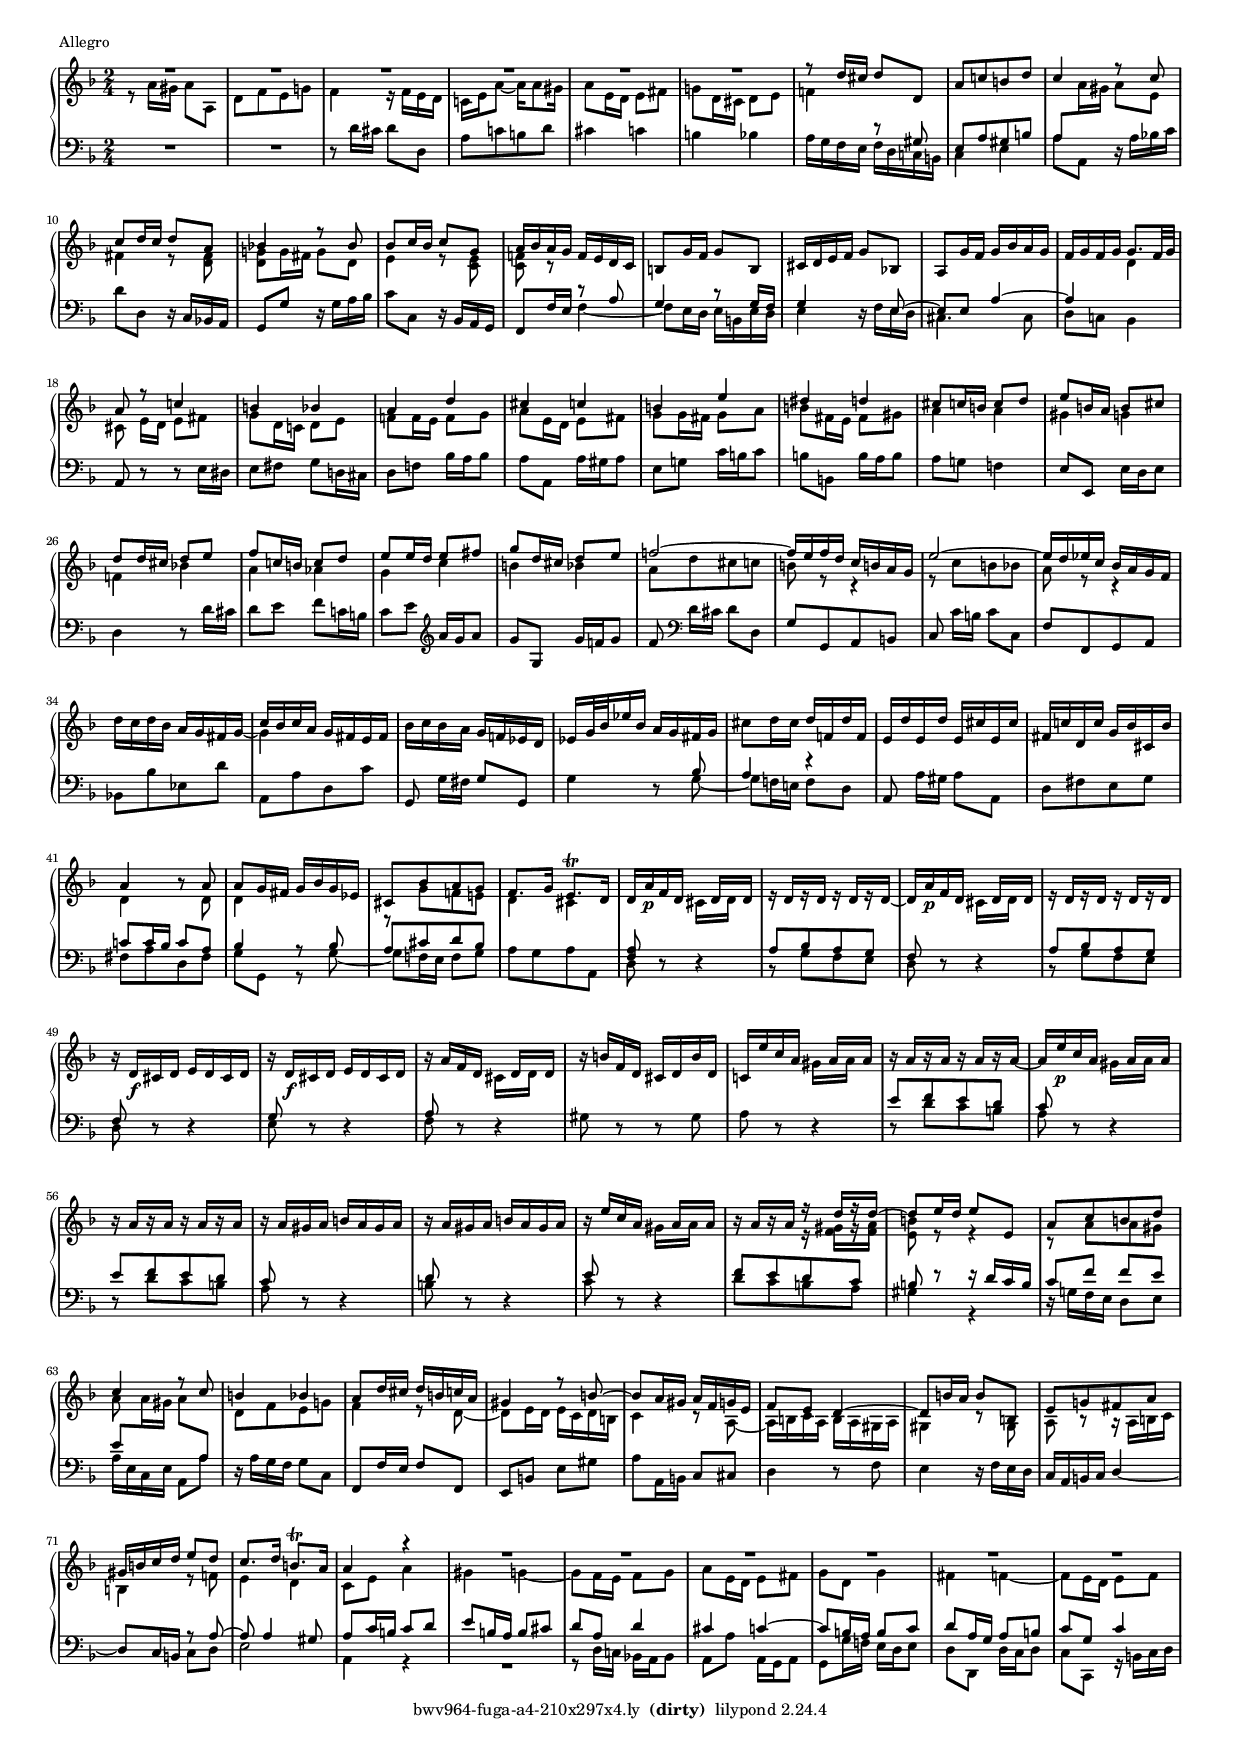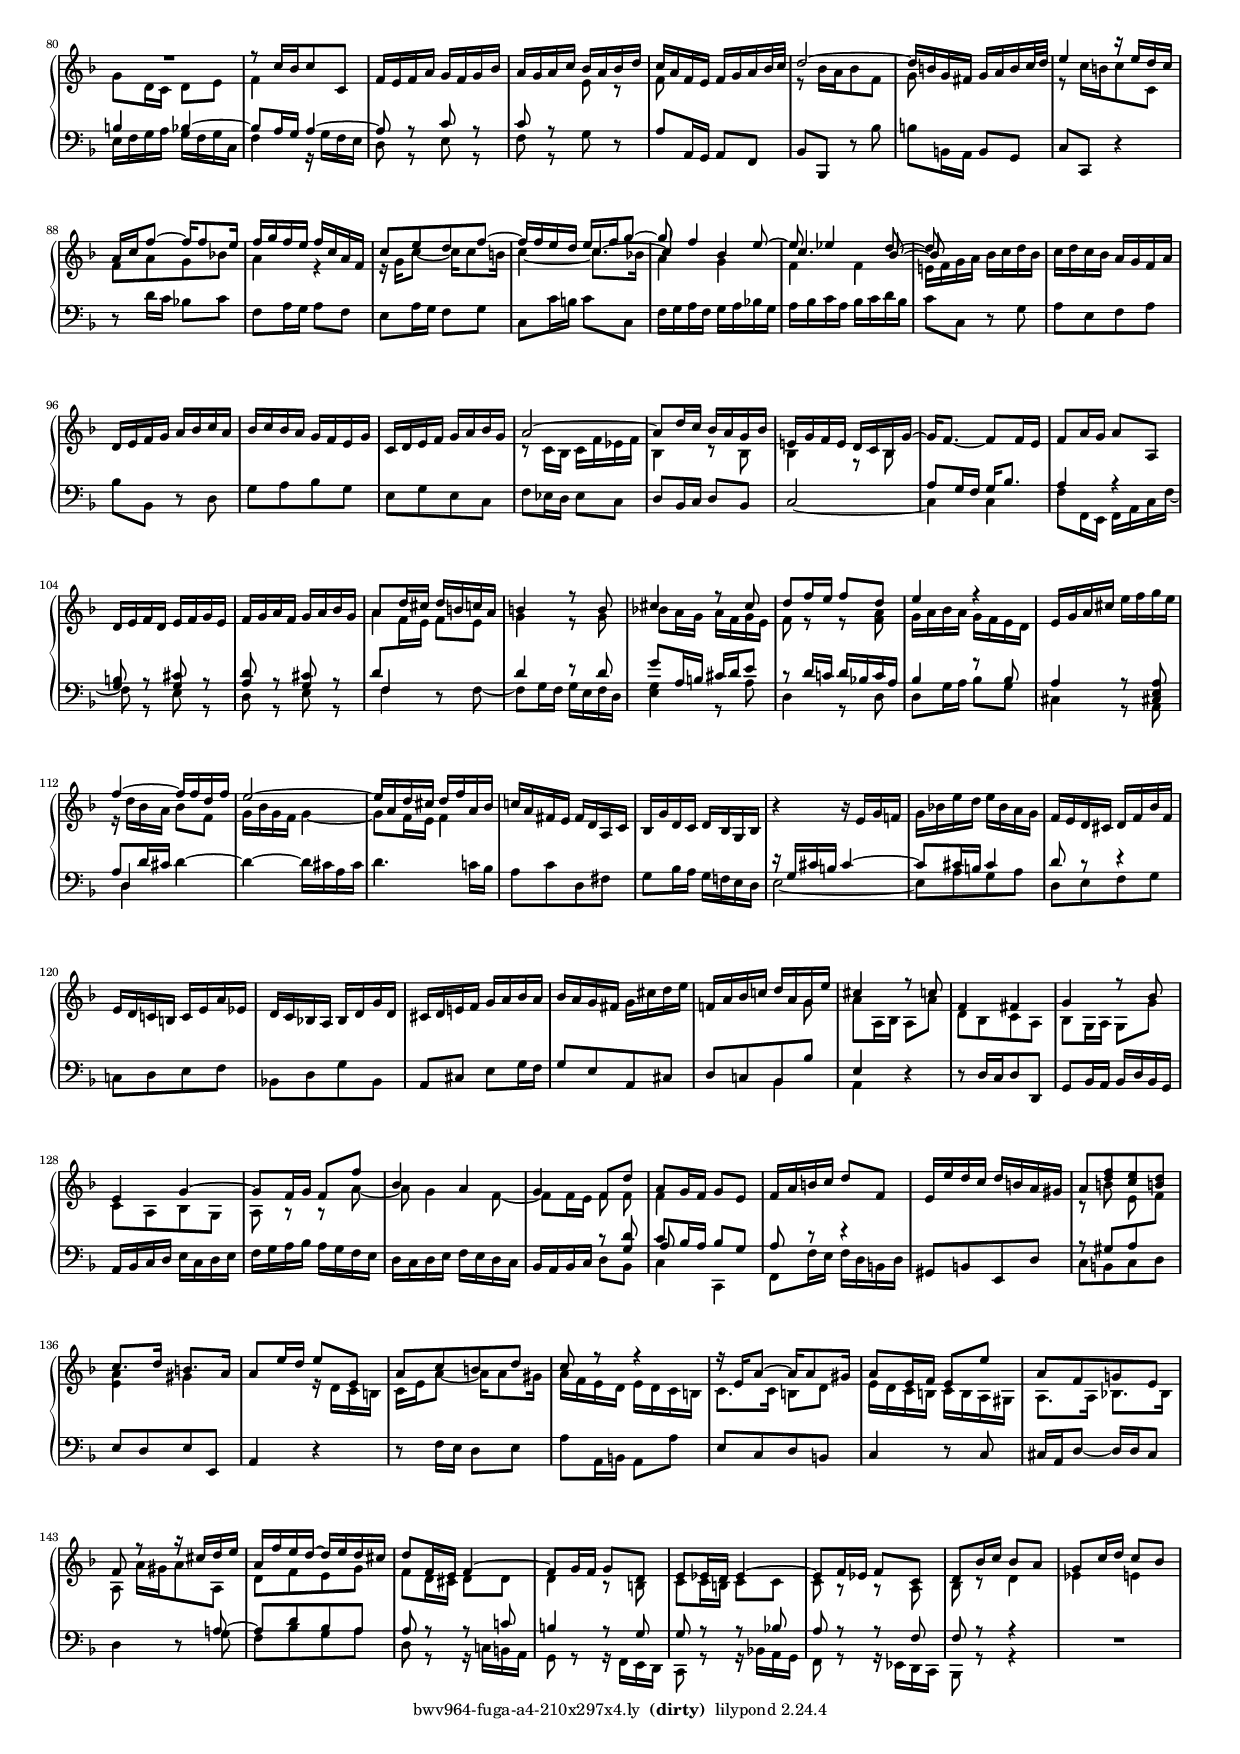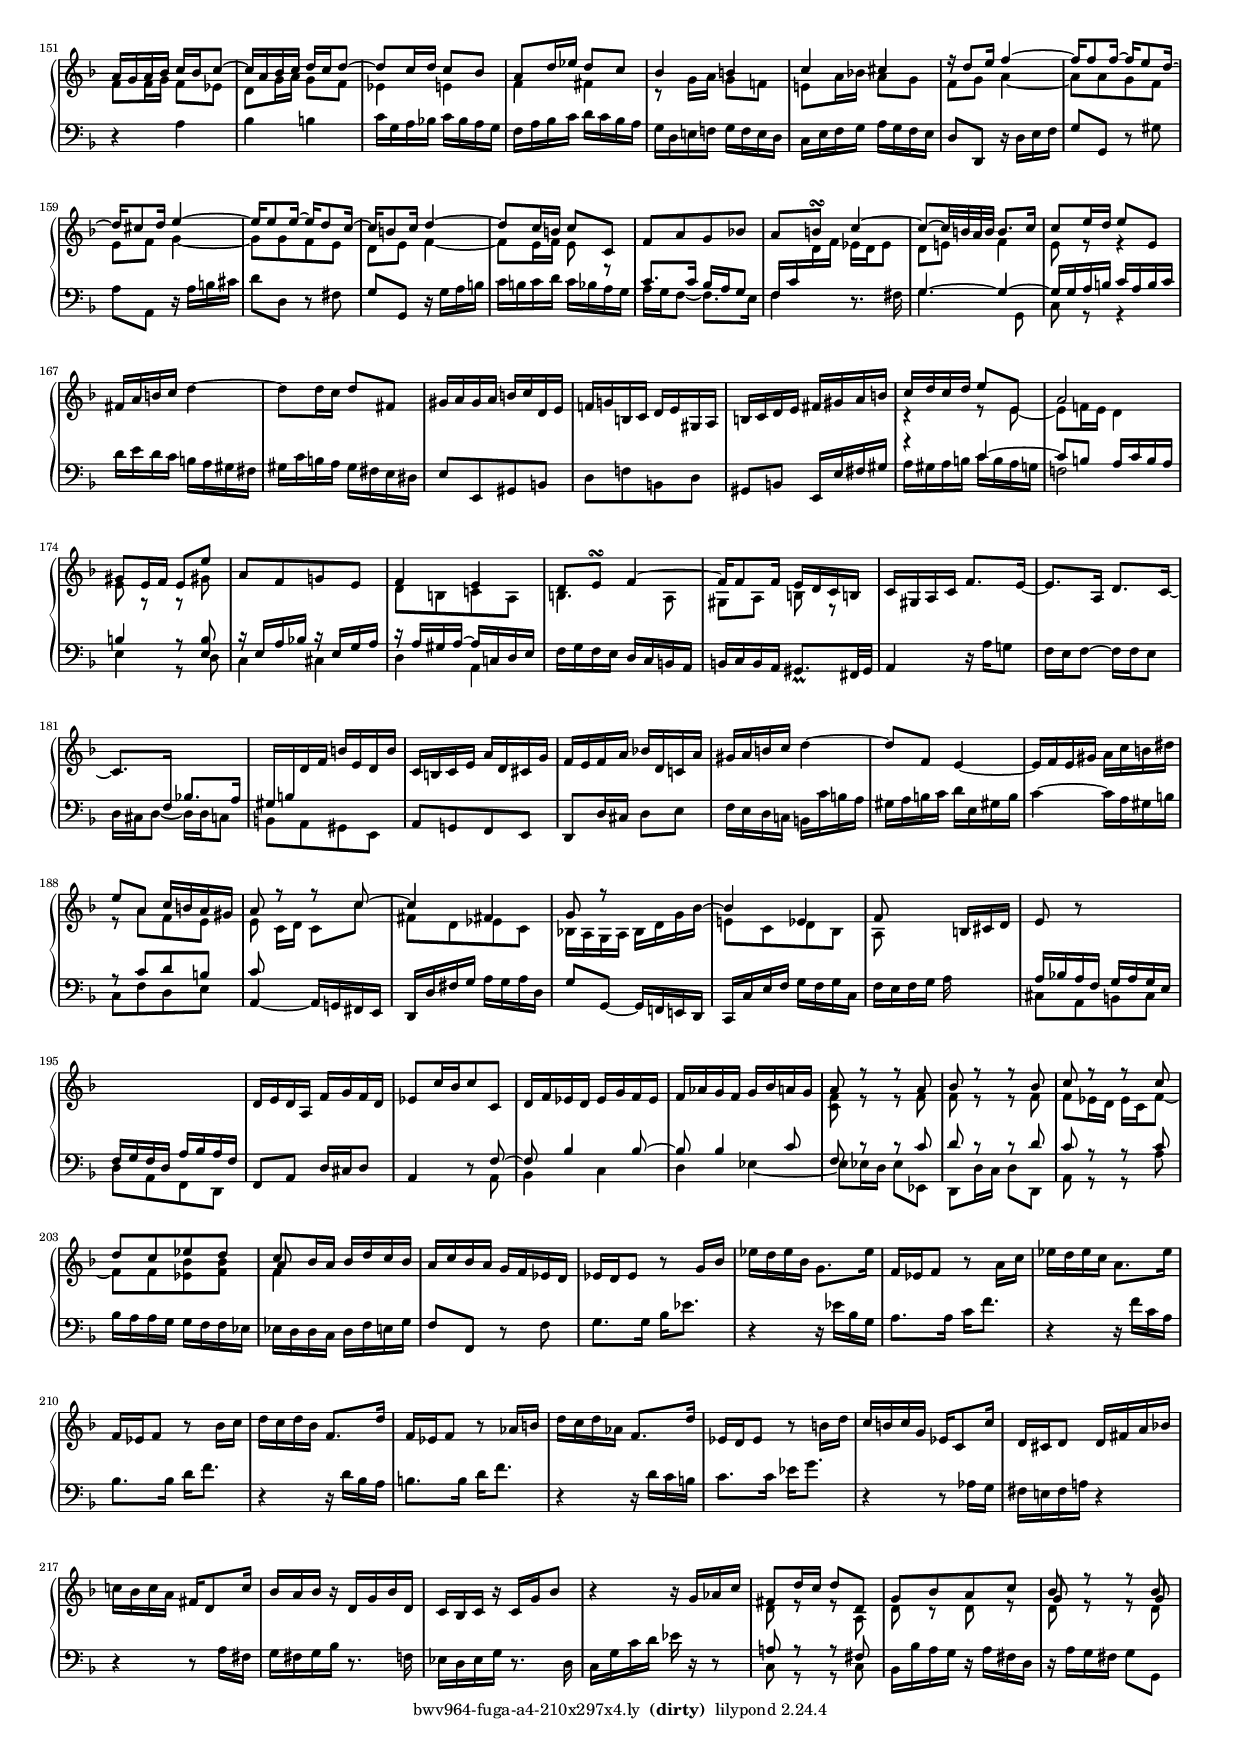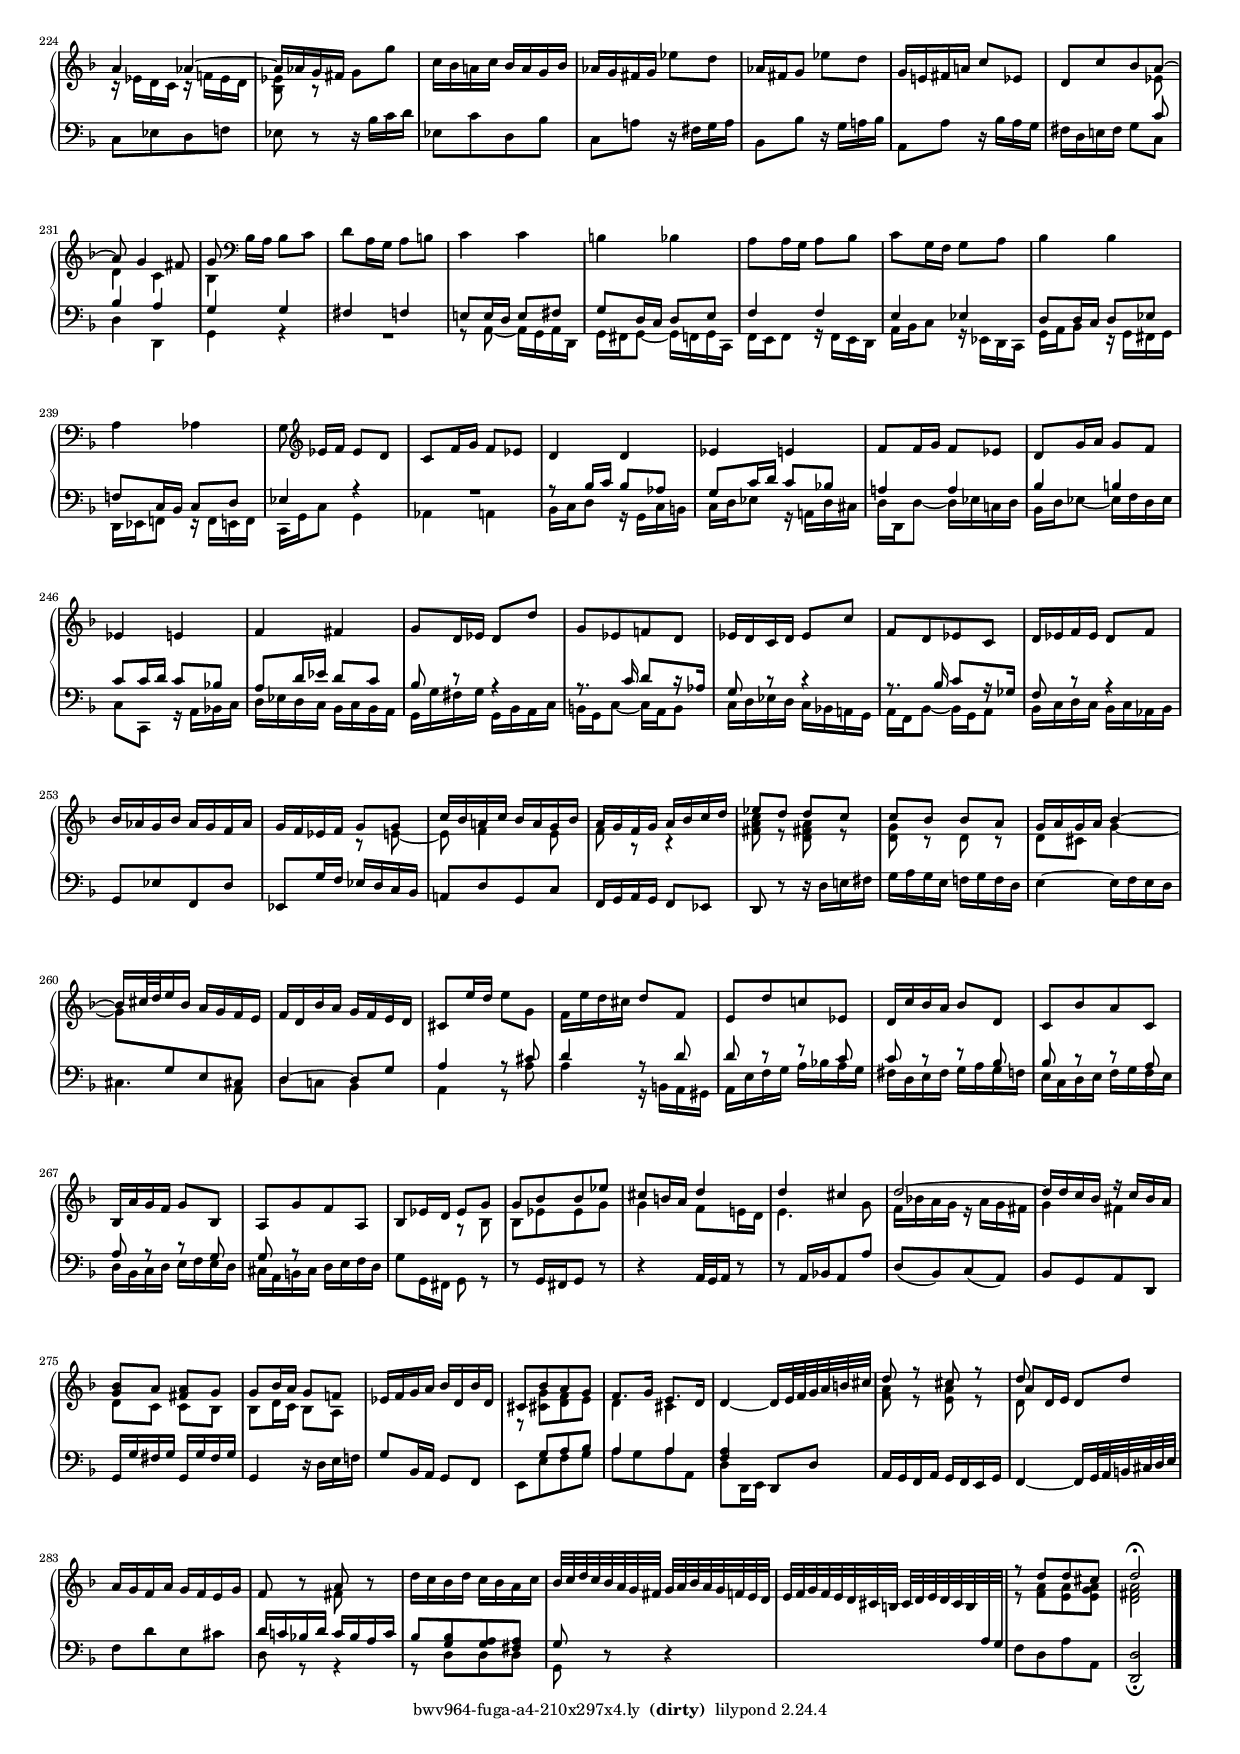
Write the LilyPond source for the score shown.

\version "2.18.2"

\include "../../include/general.ily"
\include "../../include/a4-210x297.ily"

breaks = {
  s2*150 \pageBreak
}

#(set-global-staff-size 13.2)
\version "2.18.2"

cstr = \change Staff = "right"
cstl = \change Staff = "left"

\header {
  %title = "Fuga"
  meter = "Allegro"
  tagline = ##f
}

global = {
  \key d \minor
  \time 2/4
  \override Staff.NoteCollision #'merge-differently-dotted = ##t
}

right = \relative c'' {
  \global
  
  R2 * 5
  R2
  r8 d16 cis d8 d,
  a'[ c! b d]
  c4 r8 c
  c d16 c d8 a
  
  bes!4 r8 bes
  bes c16 bes c8 g
  a16 bes a g f e d c
  b8 g'16 f g8 b,
  cis16 d e f g8 bes,!
  
  a g'16 f g bes a g
  f g f g g8. f32 g 
  a8 r c!4 
  b bes
  
  a d
  cis c
  b e
  dis d
  cis8 c16 b c8 d
  
  e b16 a b8 cis
  d d16 cis d8 e
  f c!16 b c8 d
  e e16 d e8 fis
  g d16 cis d8 e
  
  
  f!2 ~ 
  f16 e f d c b! a g
  e'2 ~
  e16 d ees c bes a g f
  s2
  
  c'16bes c a g fis e fis
  \oneVoice bes c bes a g f! ees d
  ees g32 bes ees16 bes a g fis g
  cis8 d16 cis d f,! d' f,
  e d' e, d' e, cis' e, cis'
  
  fis, c'! d, c' g bes cis, bes'
  <<{ a4 } \\ { d, }>> \oneVoice r8
  << \new Voice { \voiceOne 
      a' 
      a g16 fis g bes g ees
      cis8[ bes' a g]
      f8. g16 e8.-\trill d16 }
    \new Voice { \voiceTwo
      d8
      d4 s
      r8 g[ f! e!]
      d4 cis }>>
  
  \repeat unfold 2 {
    d16 a'\p f d s d[ s d]
    e\rest d[ r d] e\rest d[ r d] ~ }
  \repeat unfold 2 { 
    r16 d\f cis d e d cis d }
  
  r16 a' f d s d[ s d]
  r b' f d cis d b' d,
  c! e' c a s a[ s a]
  r a[ r a] r a[ r a] ~
  
  \stemUp a e'\p c a s a[ s a]
  r a[ r a] r a[ r a]
  \repeat unfold 2 {
    r a gis a b a gis a }
  r e' c a s a[ s a]
  
  
  r a[ r a]
  <<\new Voice { \voiceOne
      r \override Stem.details.beamed-lengths = #'(4) d[ r d] ~ 
      \revert Stem.details.beamed-lengths
      d8 e16 d e8 e,
      a[ c b d]
      c4 r8 c }
    \new Voice { \voiceTwo
      r16 <f, gis>[ r <f a>]
      <e b'>8 r r4
      r8 a[ a gis]
      a }>>
  \voiceOne b4 bes
  
  a8 d16 cis d b c a
  gis4 r8 b ~
  b8 a16 gis a f g e
  f8 e d4 ~
  d8 b'16 a b8 b,
  
  e8[ g! fis a]
  gis16 b c d
  <<\new Voice { \voiceOne
      e8 d
      c8. d16 b8.-\trill a16
      a4 r R2 * 7
      r8 c16[ bes c8 c,] } 
    \new Voice { \voiceTwo
      r8 f!
      e4 d
      c8 e a4
      gis g ~ 
      g8 f16 e f8 g
      
      a e16 d e8 fis
      g d g4
      fis f ~ 
      f8 e16 d e8 f
      g d16 c d8 e
      f4 s }>>
  
  f16 e f a g f g bes
  a g a c bes a bes d
  c a f e f g a bes32 c 
  d2 ~ 
  d16 b g fis g a b c32 d
  
  e4 r16 e d c
  a c f8 ~
  f16 f8 e16
  f g f e f c a f
  
  << \new Voice { \voiceOne
      c'8[ e d f] ~
      f16 f e d e f g8 ~
      g f4 e8 ~
      e ees4 d8 ~ 
      d s s4 }
    \new Voice { \voiceTwo
      r16 g, c8 ~ c16 c8 b16
      c4 ~ \once \override NoteColumn.force-hshift = #1 c8. bes!16 a4 g f f
      e!16 f g a bes c d bes
    }
    \new Voice { \voiceThree
      s2 s4
      \shape #'((0 . -0.5) (0 . -0.5) (0 . -0.5) (0 . -0.5)) Tie
      c4 ~ c bes
      \once \override NoteColumn.force-hshift = #1 c4. bes8 ~ bes 
    }
  >>
  
  \oneVoice c16 d c bes a g f a
  \voiceOne d, e f g a bes c a
  bes c bes a g f e g
  
  c, d e f g a bes g
  a2 ~ a8 d16 c bes a g bes
  e,! g f e d c bes g' ~
  \oneVoice g16 f8. ~ f8 f16 e
  f8 a16 g a8 a,
  
  d16 e f d e f g e
  f g a f g a bes g
  <<\new Voice { \voiceOne a8 d16 cis } 
    \new Voice { \voiceTwo a4 }>> 
  \voiceOne d16 b c a
  b4 r8 b
  cis4 r8 cis
  
  d8 f16 e f8 d
  e4 r
  \oneVoice e,16 g a cis e f g e
  \voiceOne f4 ~ f16 f d f
  e2 ~
  e16 a, d cis d f a, bes
  
  c! a fis e fis d a c
  bes g' d c d bes g bes
  \oneVoice r4 r16 e g f!
  g bes! e d e bes a g
  f e d cis d f bes f
  
  e d c! b c e a ees
  d c bes! a bes d g d
  cis d e! f g a bes a
  bes a g fis g cis d e
  \voiceOne f,! a bes c! d a g e'
  cis4 r8 c
  
  
  f,4 fis
  g r8 bes
  e,4 g ~
  g8 f16 g f8 f'
  bes,4 a
  
  g4 f8 d'
  a g16 f g8 e
  \oneVoice f16 a b c d8 f,
  e16 e' d c d b a gis
  <<\new Voice { \voiceOne a8[ <d f> <c e> <b! d>] }
    \new Voice { \voiceTwo r8 b e, }>>
  
  \voiceOne c'8. d16 b8. a16
  a8 e'16 d e8 e,
  a[ c b d]
  c8 r r4
  r16 e, a8~ a16 a8 gis16
  
  a8 e16 f e8 e'
  a,[f g! e]
  f8 r r16 cis' d e
  a, f' e d ~ d e d cis
  d8 f,16 e f4 ~
  
  f8 g16 f g8 d
  e ees16 d ees4 ~
  ees8 f16 ees f8 c
  d bes'16 c bes8 a
  g c16 d c8 bes
  
  a16 g a bes c bes c8 ~ 
  c16 a bes c d c d8 ~
  d c16 d c8 bes
  a d16 ees d8 c
  bes4 b
  
  
  c4 cis
  r16 d8 e16 f4 ~
  f16 f8 f16 ~ f e8 d16 ~
  d cis8 d16 e4 ~
  e16 e8 e16 ~ e d8 c16 ~
  
  c16 b8 c16 d4 ~
  d8 c16 b c8 c,
  f[ a g bes!]
  a b\turn c4 ~
  c8 ~ c32 b a b b8. c16
  
  c8 e16 d e8 e,
  \oneVoice fis16 a b c d4 ~
  d8 d16 c d8 fis,
  gis16 a gis a b c d, e
  f! g! b, c d e gis, a
  
  b c d e fis gis a b
  \voiceOne c d c d e8 e,
  a2
  gis8 e16 f e8 e'
  a,[ f g! e]
  
  f4 e
  d8 e\turn f4 ~
  f16 f8 f16 e d c b!
  \oneVoice c gis a c f8. e16 ~
  e8. a,16 d8. c16 ~
  
  \override Beam.damping = #+inf.0
  \voiceOne c8. \cstl f,16 bes!8. a16
  gis b \cstr d f b e, d b'
  \revert Beam.damping
  \oneVoice c, b c e a d, cis g'
  f e f a bes! d, c! a'
  gis a b c d4 ~
  
  
  d8 f, e4 ~
  e16 f e gis a c b dis
  \voiceOne e8 a, c16 b a gis
  a8 r r c ~
  c4 fis,!
  
  g8 r \stemDown bes,16 d g bes ~ 
  \stemUp bes4 ees,
  f8 s s16 \oneVoice b, cis d
  e8 r s4 
  s2
  
  d16 e d a f' g f d
  ees8[ c'16 bes c8 c,]
  d16 f ees d ees g f ees
  f aes g f g bes a g
  \voiceOne a8 r r a
  
  bes r r bes
  c r r c
  d[ c ees d]
  <<\new Voice { \voiceOne c bes16 a }
    \new Voice { \voiceTwo f4 }
    \new Voice { \voiceThree a8 }
  >> bes16 d c bes
  \oneVoice a c bes a g f ees d
  
  ees d ees8 r g16 bes
  ees d ees bes g8. ees'16
  f, ees f8 r a16 c
  ees d ees c a8. ees'16
  f, ees f8 r bes16 c
  
  d c d bes f8. d'16
  f, ees f8 r aes16 b
  d c d aes f8. d'16
  ees, d ees8 r b'16 d
  c b c g ees c8 c'16
  
  
  d, cis d8 d16 fis a bes!
  c! bes c a
  fis d8 c'16
  bes a bes r d, g bes d,
  c bes c r c g' bes8
  
  r4 r16 g aes c
  \voiceOne fis,8 d'16 c d8 d,
  g[ bes a c]
  <<\new Voice { \voiceOne bes r r bes } 
    \new Voice { \voiceThree g s s g }>>
  a4 aes ~
  
  aes16 aes g fis \oneVoice g8 g'
  c,16 bes a! c bes a g bes
  aes g fis g ees'8 d
  aes16 fis g8 ees' d
  
  g,16 e! fis a! c8 ees,
  
  <<\new Voice { \voiceOne 
      d[ c' bes a] ~ a8 g4 fis8 g 
      \clef bass \oneVoice bes,16[ a] }
    \new Voice { \voiceTwo
      s4. ees'8 d4 c bes }>>
  bes8 c
  d a16 g a8 b
  
  c4 c
  b bes
  a8 a16 g a8 bes
  c g16 f g8 a
  
  bes4 bes
  a aes
  g8 \clef treble ees'16[ f] ees8 d
  c f16 g f8 ees
  d4 d
  
  
  ees e
  f8 f16 g f8 ees
  d g16 a g8 f
  ees4 e
  f fis
  
  g8 d16 ees d8 d'
  g,[ ees f! d]
  ees16 d c d ees8 c'
  f,[ d ees c]
  d16 ees f ees d8 f
  
  bes16 aes g bes aes g f aes
  g f ees f \voiceOne g8 g
  c16 bes a! c bes a g bes
  a g f g a bes c d
  ees8 d d c
  
  c bes bes a
  g16 a g a bes4 ~
  bes16 cis32 d e16 bes \oneVoice a g f e
  f d bes' a g f e d
  
  cis8 e'16 d e8 g,
  f16 e' d cis d8 f,
  e[ d' c! ees,]
  d16 c' bes a bes8 d,
  c[ bes' a c,]
  
  
  bes16 a' g f g8 bes,
  a[ g' f a,]
  bes ees16 d \voiceOne ees8 g
  g[ bes bes ees]
  cis b16 a d4
  
  d cis 
  d2 ~
  d16 d c bes r c bes a
  <g bes>8 a <fis a> g
  g bes16 a g8 f!
  
  ees16 f g a bes d, bes' d,
  cis8[ bes' a g]
  f8. g16 e8. d16
  \oneVoice d4 ~ d16 e32 f g a b cis
  \voiceOne d8 r cis r
  
  <<\new Voice { \voiceOne d8 }
    \new Voice { \voiceThree 
      \once \override NoteColumn.force-hshift = #1 
      a d,16 e }>>
  \oneVoice d8 d'
  a16 g f a g f e g
  f8 r <<\new Voice { \voiceOne a } \new Voice { \voiceTwo fis }>> r
  d'16 c bes d c bes a c
  
  bes32 c d c bes a g fis g a bes a g f e d
  e f g f e d cis b \override Beam.damping = #+inf.0 \voiceOne cis d e d cis b \cstl a g 
  \revert Beam.damping
  \cstr r8 d''[ d cis]
  d2-\fermata \bar "|."
}

middle = \relative c'' {
  \global
  
  r8 a16 gis a8 a,
  d[ f e g!]
  f4 r16 f e d 
  c! e a8 ~ a16 a8 gis16
  a8 e16 d e8 fis
  
  g! d16 cis d8 e
  f!4 \cstl \voiceOne r8 gis,
  e[ a gis b]
  a \cstr \voiceTwo a'16 gis a8 e
  fis4 r8 <d fis>
  
  <d g!> g16 fis g8 d
  e4 r8 <c e>
  <c f!> r \cstl \voiceOne r a
  g4 r8 g16 f
  g4 s8 e ~
  
  e e a4 ~
  a \cstr \voiceTwo d
  cis8 e16[ d] e8 fis
  g d16 c! d8 e
  
  f! f16 e f8 g
  a e16 d e8 fis
  g g16 fis g8 a
  b fis16 e fis8 gis
  a4 a
  
  gis g
  f! bes!
  a aes
  g c
  b bes
  
  
  a8[ d cis c]
  b r r4
  r8 c[ b bes]
  a r r4
  \oneVoice d16 c d bes a g fis \once \tieDown g ~ 
  
  \voiceTwo g4 s
  s2
  s4. \cstl \voiceOne bes,8
  a4 r
  s2
  
  s2
  c!8 c16 bes c8 a
  bes4 r8 bes
  a[ cis d bes]
  s2
  
  <f a>8 s
  \repeat unfold 2 {
    \cstr \voiceTwo cis'16[ s d] s
    \cstl \voiceOne a8[ bes a g]
    f s } s4
  
  g8 s4.
  a8 s \cstr \voiceTwo cis16[ s d] s
  s2
  s4 \repeat unfold 2 {
    \cstr \voiceTwo gis16[ s a] s
    \cstl \voiceOne e8[ f e d]
    c s } s4
  d8 s4.
  e8 s \cstr \voiceTwo gis16[ s a] s
  
  
  \cstl \voiceOne f8[ e d c]
  b r e16\rest d c b
  c8 f f e
  e \cstr \voiceTwo a16 gis a8 \cstl \voiceOne a,
  \cstr \voiceTwo d[ f e g!]
  
  f4 r8 d ~
  d e16 d e c d b
  c4 r8 a ~
  a16 b c a b a gis a
  gis4 r8 gis
  
  a r r16 a b c
  b4 \cstl \voiceOne r8 a ~
  a a4 gis8
  a8 c16 b c8 d 
  e b16 a b8 cis
  d8 a d4
  
  cis c ~
  c8 b16 a b8 c
  d a16 g a8 b
  c g c4
  b bes ~
  bes8 a16 g a4 ~
  
  a8 r c r
  c r \cstr \voiceTwo e r
  f s s4
  r8 bes16[ a bes8 f]
  g s s4
  
  r8 c16[ b c8 c,]
  f[ a g bes!]
  a4 r
  

  s2*9
  r8 c,16 bes c f ees f
  bes,4 r8 bes
  bes4 r8 bes
  \cstl \voiceOne a8 g16 f g bes8.
  a4 r
  
  <g b>8 r <g cis> r
  <a d> r <g cis> r
  d' \cstr \voiceTwo f16 e f8 e
  g4 r8 g
  bes! a16 g a f g e
  
  f8 r r <f a> 
  g16 a bes a g f e d 
  s2
  r16 d' bes a bes8 f
  g16 bes g f g4 ~
  g8 f16 e f4
  
  s2 s2 \cstl \voiceOne
  r16 g, cis b cis4 ~
  cis8 cis16 b cis4
  d8 r r4
  
  s2*4
  s4 s8 \cstr \voiceTwo g8
  a a,16 bes a8 a'
  
  
  d,[ bes c a]
  bes g16 a g8 g'
  c,[ a bes g]
  a8 r r a' ~
  a g4 f8 ~

  f f16 e f8\noBeam f 
  f4 s
  s2 s2
  \cstl \voiceOne r8 gis,[ a \cstr \voiceTwo f']
  
  <e a>4 gis
  s4 r16 d c b
  c e a8 ~ a16 a8 gis16
  a f e d e d c b
  c8. c16 b8 d
  
  e16 d c b c b a gis
  a8. a16 bes!8. bes16
  a8 a'16[ gis a8 a,]
  d[ f e g]
  f d16 cis d8 d
  
  d4 r8 b
  c c16 b c8 c
  c r r a
  bes r d4
  ees e
  
  f8 f16 g f8 ees
  d g16 a g8 f
  ees4 e
  f fis
  r8 g16 a g8 f!
  
  
  e! a16 bes! a8 g
  f g a4 ~
  a8[ a g f]
  e f g4 ~
  g8[ g f e]
  
  d e f4 ~
  f8 e16 f e8 r
  \cstl \voiceOne c8. c16 bes a g8
  f16 c' \cstr \voiceTwo d f ees d ees8
  d e! f4
  
  e8 r r4
  s2*5
  r4 r8 e8 ~
  e f!16 e d4
  e8 r r gis!
  s2
  
  d8[ b c! a]
  b4. a8
  gis a b r
  s2*9
  
  r8 a'[ f e]
  e c16[ d] c8 c'
  fis,[ d ees c]
  
  bes!16 a g a s4
  e'!8[ c d bes]
  a s s4
  \cstl \voiceOne a16 bes! a f g a g e
  f g f d a' bes a f
  
  s2
  s4. f8 ~
  f bes4 bes8 ~
  bes bes4 c8
  \cstr \voiceTwo <c f> r r f
  
  f r r f
  f ees16 d ees c f8 ~
  f[ f <ees bes'> <f bes>]
  s2*17
  
  
  d8 r r a
  d r d r
  d r r d
  r16 ees d c r f! ees d
  
  <bes ees>8 r s4
  s2*4
  s4. \cstl \voiceOne c8
  bes4 a
  g g
  fis f
  
  e!8 e16 d e8 fis
  g d16 c d8 e
  f4 f
  e ees
  
  d8 d16 c d8 ees
  f! c16 bes c8 d
  ees4 r
  R2
  r8 bes'16 c bes8 aes
  
  
  g8 c16 d c8 bes!
  a!4 a
  bes b
  c8 c16 d c8 bes!
  a d16 ees d8 c
  
  bes8 r r4
  r8. c16 d8[ r16 aes]
  g8 r r4
  r8. bes16 c8[ r16 ges]
  f8 r r4
  
  s2
  s4 \cstr \voiceTwo r8 e' ~
  e f4 e8
  f r r4
  <fis a c>8 r <d fis! a> r
  
  <d g> r d r
  d cis g'4 ~
  g8[ \cstl \voiceOne g, e cis!]
  d4 ~ d8 g
  
  a4 r8 cis 
  d4 r8 d
  d r r c
  c r r bes
  bes r r a
  
  
  a r r g
  g r s4
  s4 \cstr \voiceTwo r8 bes
  bes[ ees ees g]
  g4 f8 e!16 d
  
  e4. g8
  f16 bes! a g r a g fis
  g4 fis
  d8 c c bes
  bes d16 c bes8 a
  
  s2
  r8 <cis! g'>[ <d f> e]
  d4 cis
  s2
  <f a>8 r <e a> r
  
  d s4.
  s2
  \cstl \voiceOne d16 c! bes! d c bes a c
  bes8[ <g bes> <g a> <fis a>]
 
  g8 s4.
  s2
  \cstr \voiceTwo r8 <f' a>[ <e a> <e g a>]
  <d fis a>2
}
 
left = \relative c' {
  \global
  
  R2*2
  r8 d16 cis d8 d,
  a'[ c! b d]
  cis4 c
  
  b bes
  a16 g f e \voiceTwo f d c! b
  c4 e \oneVoice
  a8 a, r16 a' bes! c
  d8 d, r16 c bes! a
  
  g8 g' r16 g a bes
  c8 c, r16 bes a g
  f8 f'16 e \voiceTwo f4 ~ 
  f8 e16 d e b e d 
  e4
  \oneVoice r16 \voiceTwo f e d
  
  cis4. cis8
  d c! bes4
  \oneVoice a8 r r e'16 dis
  e8 fis g d!16 cis
  
  d8 f! bes16 a bes8
  a a, a'16 gis a8
  e g! c16 b c8
  b b, b'16 a b8
  a g! f!4
  
  e8 e, e'16 d e8
  d4 r8 d'16 cis
  d8 e f c!16 b
  c8 e \clef treble a16 g a8
  g g, g'16 f! g8
  
  
  f \clef bass d16[ cis] d8 d,
  g[ g, a b]
  c c'16[ b] c8 c,
  f[ f, g a] 
  bes![ bes' ees, d']
  
  a,[ a' d, c']
  g, g'16[ fis] g8 g,
  g'4 r8 \voiceTwo g ~
  g f!16 e! f8 d
  \once \stemUp a a'16[ gis] a8 a,
  
  d[ fis e g]
  fis[ a d, fis]
  g g, r g' ~
  g f!16 e f8 g
  a[ g a a,]
  
  d8 \oneVoice r r4
  \repeat unfold 2 {
    r8 g[ f e]
    d8 r r4 }
  
  e8 r r4
  f8 r r4
  gis8 r r gis
  \repeat unfold 2 {
    a8 r r4
    r8 d8[ c b] }
  a8 r r4
  b8 r r4
  c8 r r4
  

  \voiceTwo d8[ c b a]
  gis4 r
  \oneVoice r16 \voiceTwo g! f e d8 e
  a16 e c e a,8 a'
  \oneVoice r16 a g f g8 c,
  
  f, f'16 e f8 f,
  e b' e gis
  a a,16 b c8 cis
  d4 r8 f
  e4 r16 f e d
  
  c a b c \once \stemUp d4 ~ 
  d8 c16 b \voiceTwo c8 d
  e2
  a,4 r 
  R2
  r8 d16 c! bes! a bes8
  
  a8 a' a,16 g a8
  g g'16 f! e d e8
  d d, d'16 c d8
  c c, r16 b' c d 
  e f g a g f g c,
  f4 r16 g f e
  
  d8 r e r
  f r g \oneVoice r
  a a,16 g a8 f
  bes bes, r bes''
  b b,16 a b8 g
  
  c c, r4
  r8 d''16 c bes!8 c
  f, a16 g a8 f
  e a16 g f8 g
  c, c'16 b c8 c, 
  f16 g a f g a bes! g
  
  
  a bes c a bes c d bes
  c8 c, r g'
  a[ e f a]
  bes bes, r d
  g[ a bes g]
  
  e[ g e c]
  f ees16 d ees8 c
  d bes16 c d8 bes
  c2 ~
  \voiceTwo c4 c
  f8 f,16 e f a c f ~
  
  f8 r e r
  d r e r
  <<\new Voice { \voiceThree f4 } 
    \new Voice { \voiceFour 
      \once \override NoteColumn.force-hshift = #1 
      f4 }>>
  \oneVoice r8 
  
  <<\new Voice { \voiceTwo
      f8 ~ 
      f g16 f g e f d
      <e g>4 r8 a
      d,4 r8 d
      d g16 a bes8 g
      cis,4 r8 a } 
    \new Voice { \voiceOne
      s8 d'4 r8 d
      g a,16 b cis d e8
      r d16 c! d bes! c a
      bes4 r8 bes
      a4 r8 <cis,! e a>
  }>>
  
  <<{ a'8 d16 cis } \\ 
    {\once \override NoteColumn.force-hshift = #1 d,4 } \\ 
    { d4 } >> \oneVoice d'4 ~
  d ~ d16 cis a cis
  d4. c!16 bes
  
  a8[ c d, fis]
  g8 bes16 a g f! e d
  \voiceTwo e2 ~
  e8[ a g a]
  d,[ e f g]
  
  \oneVoice c,![ d e f]
  bes,![ d g bes,]
  a cis e g16 f
  \voiceOne g8[ e a, cis]
  <<\new Voice { \voiceOne d[ c! bes bes'] e,4 } 
    \new Voice { \voiceFour s4 bes a }>> 
  \oneVoice r4
  
  
  r8 d16[ c d8 d,]
  g bes16 a bes d bes g
  a bes c d e c d e
  f g a bes a g f e
  d c d e f e d c
  
  bes a bes c
  
  <<\new Voice { \voiceOne
      r8 <g' d'>
      c bes16 a bes8 g
      a8 r r4
    } \new Voice { \voiceTwo
      d,8 bes
      c4 c,
      f8 f'16 e f d b d
    } \new Voice { \voiceThree
      s4 a'8
  }>>
  
  \oneVoice gis,8[ b e, d']
  \voiceTwo c[ b c d]
  
  \oneVoice e[ d e e,]
  a4 r
  r8 f'16 e d8 e
  a a,16 b a8 a'
  e[ c d b]
  
  c4 r8 c
  cis16 a d8 ~ d16 d cis8
  d4 r8
  << \new Voice { \voiceOne
      a'!8 ~
      a[ d bes a]
      a r r c!
      b4 r8 g
      g r r bes!
      a r r f
      f r r4
    }\new Voice { \voiceTwo
      g8
      f[ bes g a]
      d, r r16 c! b a
      g8 r r16 f e d
      c8 r r16 bes'! a g
      f8 r r16 ees d c
      bes8 r r4
  }>> 
  \oneVoice R2
  
  r4 a''
  bes b
  c16 g a bes! c bes a g
  f a bes c d c bes a
  g d e! f! g f e d
  
  
  c e f g a g f e
  d8 d, r16 d' e f
  g8 g, r gis'
  a a, r16 a' b cis
  d8 d, r fis
  
  g g, r16 g' a b
  c b c d c bes a g
  \voiceTwo a g f8 ~ f8. e16
  f4 \oneVoice r8. fis16
  
  <<\new Voice { \voiceOne
      g4 ~ g ~
      g16 g a b c a b c
    } \new Voice { \voiceTwo
      g4. g,8
      c r r4 }>>
  
  d'16 e d c b a gis fis
  gis c b a gis fis e dis
  e8[ e, gis b]
  d[ f! b, d]
  gis, b e,16 e' fis gis
  
  <<\new Voice { \voiceOne
      r4 c ~
      c8 b a16 c b a
      b4 r8 <e, b'>
      r16 e a bes! r e, g a
      r a gis a ~ a c,! d e
    } \new Voice { \voiceTwo
      a16 gis a b c b a g
      f!2
      e4 r8 d
      c4 cis
      d a }>>
  
  f'16 g f e d c b a
  b c b a gis8._\prall fis32 gis
  a4 r16 a' g!8
  f16 e f8 ~ f16 f e8
  
  \voiceTwo d16 cis d8 ~ d16 d c8
  b[ a gis e]
  \oneVoice a[ g! f e]
  d8 d'16 cis d8 e
  f16 e d c! b c' b a
  
  
  gis a b c d e, gis! b
  c4 ~ c16 a gis b
  <<\new Voice { \voiceOne r8 c[ d b] c } 
    \new Voice { \voiceTwo c,[ f d e]
      \stemUp a,4 ~ a16 g! fis e }
  >>
  d d' fis g a g a d,
  
  g8 g, ~ g16 f! e! d
  c c' e f g f g c,
  f e f g a s s8
  \voiceTwo cis,8[ a b cis]
  d[ a f d]
  
  \oneVoice f a d16 cis d8
  a4 r8 \voiceTwo a
  bes4 c d
  <<\new Voice { \voiceOne
      s4 f8 r r c'
      d r r d
      c r r c
    } \new Voice { \voiceTwo
      ees,4 ~
      ees8 ees16 d ees8 ees,
      d d'16 c d8 d,
      a'8 r r a' }>>
  
  \oneVoice bes16 a a g g f f ees
  ees d d c d f e g
  f8 f, r f'
  
  g8. g16 bes ees8.
  r4 r16 ees bes g
  a8. a16 c f8.
  r4 r16 f c a
  bes8. bes16 d f8.
  
  r4 r16 d bes a
  b8. b16 d f8.
  r4 r16 d c b
  c8. c16 ees g8.
  r4 r8 aes,16 g
  
  
  fis e! fis a! r4
  r r8 a16 fis 
  g fis g bes r8. f!16
  ees d ees g r8. d16
  
  c g' c d ees r r8
  <<\new Voice { \voiceOne a,! r r fis }
    \new Voice { \voiceTwo c r r c }>>
  bes16 bes' a g r a fis d
  r a' g fis \stemDown g8 g, \stemNeutral
  c[ ees d f!]
  
  ees r r16 bes' c d
  ees,8[ c' d, bes']
  c, a'! r16 fis g a
  bes,8 bes' r16 g a! bes
  
  a,8 a' r16 bes a g
  fis d e! fis \voiceTwo g8 c,
  d4 d,
  g r
  R2
  
  r8 a ~ a16 g a d,
  g fis g8 ~ g16 f! g c,
  f e f8 r16 f e d
  a' bes c8 r16 ees, d c
  
  g' a bes8 r16 g fis g
  d ees f!8 r16 f e! f
  c g' c8 g4
  aes a
  bes16 c d8 r16 g, c b
  
  
  c d ees8 r16 a,! d cis
  d d, d'8 ~ d16 ees c! d
  bes d ees8 ~ ees16 f d ees
  c8 c, r16 a' bes! c
  d ees d c bes c bes a
  
  g g' fis g g, bes a c
  b g c8 ~ c16 a b8
  c16 d ees d c bes! a! g
  a f bes8 ~ bes16 g a8
  bes16 c d c bes c aes bes
  
  \oneVoice g8[ ees' f, d']
  ees, g'16 f ees d c bes
  a!8[ d g, c]
  f,16 g a g f8 ees
  d r r16 d' e! fis
  
  g a g e f! g f d
  e4 ~ e16 f e d
  \voiceTwo cis4. a8
  d c! bes4
  
  a r8 a'
  a4 r16 b, a gis
  a e' f g a bes! a g
  fis d e fis g a g f
  e c d e f g f e
  
  d bes c d e f e d
  cis a b cis d e f d
  g8 g,16 fis g8 r
  \oneVoice r g16[ fis g8] r
  r4 a32 g a16 r8
  
  \stemUp r a16[ bes! a8 a']
  \stemNeutral d,[( bes) c( a])
  bes[ g a d,]
  g16 g' fis g g, g' fis g
  g,4 r16 d' e f!
  
  g8 bes,16 a g8 f
  <<\new Voice { \voiceOne
      s8 g'[ a bes] a4 a <f a>4 }
    \new Voice { \voiceTwo 
      e,8[ e' f g] a[ g a a,] d d,16 e }
  >> d8 d'
  a16 g f a g f e g
  
  f4 ~ f16 g32 a b cis d e
  f8[ d' e, cis']
  \voiceTwo d,8 r r4
  r8 d[ d d]
  
  g, \oneVoice r8 r4
  s2
  f'8[ d a' a,]
  <d, d'>2_\fermata
}

\score {
  \new PianoStaff <<
    \new Staff = "right" {
      << 
        \breaks
        \new Voice { \voiceOne \right }
        \new Voice { \voiceTwo \middle }
      >>
    }
    \new Staff = "left" { 
      <<
        \breaks 
        \new Voice { \clef bass \left }
      >>
    }
  >>
  \layout { indent = 0 }
}

